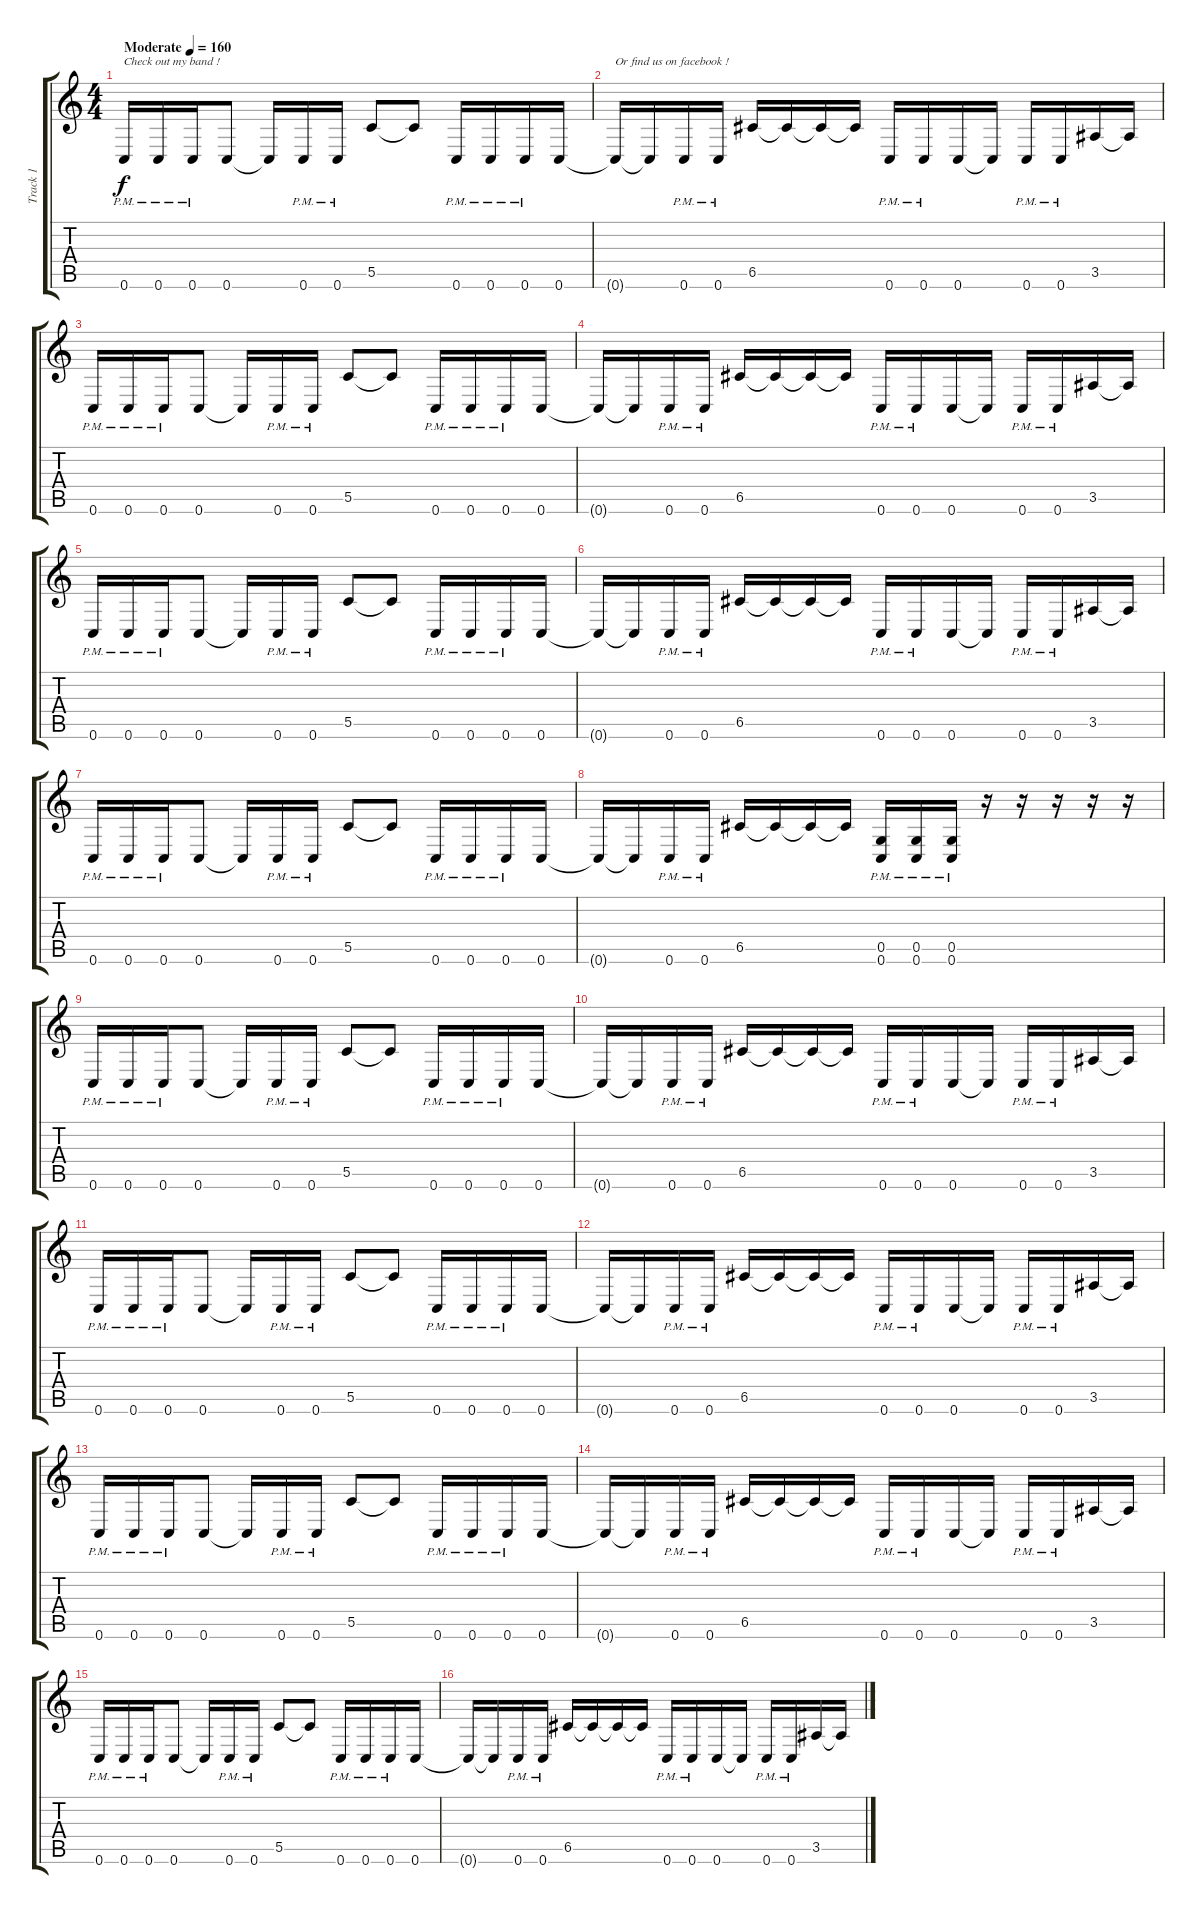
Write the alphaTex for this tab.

\track ("Track 1" "Track 1") {instrument distortionguitar}
\staff {score tabs}
\tuning (D4 A3 F3 C3 G2 C2) {hide}
\ts (4 4)
\tempo (160 "Moderate")
\clef g2
\ks c
0.6{pm}.16{txt "Check out my band !" dy f instrument distortionguitar} 0.6{pm}.16 0.6{pm}.16 0.6.8 0.6{t}.16 0.6{pm}.16 0.6{pm}.16 5.5.8 5.5{t}.8 0.6{pm}.16 0.6{pm}.16 0.6{pm}.16 0.6.16 |
0.6{t}.16{txt "Or find us on facebook !"} 0.6{t}.16 0.6{pm}.16 0.6{pm}.16 6.5.16 6.5{t}.16 6.5{t}.16 6.5{t}.16 0.6{pm}.16 0.6{pm}.16 0.6.16 0.6{t}.16 0.6{pm}.16 0.6{pm}.16 3.5.16 3.5{t}.16 |
0.6{pm}.16 0.6{pm}.16 0.6{pm}.16 0.6.8 0.6{t}.16 0.6{pm}.16 0.6{pm}.16 5.5.8 5.5{t}.8 0.6{pm}.16 0.6{pm}.16 0.6{pm}.16 0.6.16 |
0.6{t}.16 0.6{t}.16 0.6{pm}.16 0.6{pm}.16 6.5.16 6.5{t}.16 6.5{t}.16 6.5{t}.16 0.6{pm}.16 0.6{pm}.16 0.6.16 0.6{t}.16 0.6{pm}.16 0.6{pm}.16 3.5.16 3.5{t}.16 |
0.6{pm}.16 0.6{pm}.16 0.6{pm}.16 0.6.8 0.6{t}.16 0.6{pm}.16 0.6{pm}.16 5.5.8 5.5{t}.8 0.6{pm}.16 0.6{pm}.16 0.6{pm}.16 0.6.16 |
0.6{t}.16 0.6{t}.16 0.6{pm}.16 0.6{pm}.16 6.5.16 6.5{t}.16 6.5{t}.16 6.5{t}.16 0.6{pm}.16 0.6{pm}.16 0.6.16 0.6{t}.16 0.6{pm}.16 0.6{pm}.16 3.5.16 3.5{t}.16 |
0.6{pm}.16 0.6{pm}.16 0.6{pm}.16 0.6.8 0.6{t}.16 0.6{pm}.16 0.6{pm}.16 5.5.8 5.5{t}.8 0.6{pm}.16 0.6{pm}.16 0.6{pm}.16 0.6.16 |
0.6{t}.16 0.6{t}.16 0.6{pm}.16 0.6{pm}.16 6.5.16 6.5{t}.16 6.5{t}.16 6.5{t}.16 (0.5{pm} 0.6{pm}).16 (0.5{pm} 0.6{pm}).16 (0.5{pm} 0.6{pm}).16 r.16 r.16 r.16 r.16 r.16 |
0.6{pm}.16 0.6{pm}.16 0.6{pm}.16 0.6.8 0.6{t}.16 0.6{pm}.16 0.6{pm}.16 5.5.8 5.5{t}.8 0.6{pm}.16 0.6{pm}.16 0.6{pm}.16 0.6.16 |
0.6{t}.16 0.6{t}.16 0.6{pm}.16 0.6{pm}.16 6.5.16 6.5{t}.16 6.5{t}.16 6.5{t}.16 0.6{pm}.16 0.6{pm}.16 0.6.16 0.6{t}.16 0.6{pm}.16 0.6{pm}.16 3.5.16 3.5{t}.16 |
0.6{pm}.16 0.6{pm}.16 0.6{pm}.16 0.6.8 0.6{t}.16 0.6{pm}.16 0.6{pm}.16 5.5.8 5.5{t}.8 0.6{pm}.16 0.6{pm}.16 0.6{pm}.16 0.6.16 |
0.6{t}.16 0.6{t}.16 0.6{pm}.16 0.6{pm}.16 6.5.16 6.5{t}.16 6.5{t}.16 6.5{t}.16 0.6{pm}.16 0.6{pm}.16 0.6.16 0.6{t}.16 0.6{pm}.16 0.6{pm}.16 3.5.16 3.5{t}.16 |
0.6{pm}.16 0.6{pm}.16 0.6{pm}.16 0.6.8 0.6{t}.16 0.6{pm}.16 0.6{pm}.16 5.5.8 5.5{t}.8 0.6{pm}.16 0.6{pm}.16 0.6{pm}.16 0.6.16 |
0.6{t}.16 0.6{t}.16 0.6{pm}.16 0.6{pm}.16 6.5.16 6.5{t}.16 6.5{t}.16 6.5{t}.16 0.6{pm}.16 0.6{pm}.16 0.6.16 0.6{t}.16 0.6{pm}.16 0.6{pm}.16 3.5.16 3.5{t}.16 |
0.6{pm}.16 0.6{pm}.16 0.6{pm}.16 0.6.8 0.6{t}.16 0.6{pm}.16 0.6{pm}.16 5.5.8 5.5{t}.8 0.6{pm}.16 0.6{pm}.16 0.6{pm}.16 0.6.16 |
0.6{t}.16 0.6{t}.16 0.6{pm}.16 0.6{pm}.16 6.5.16 6.5{t}.16 6.5{t}.16 6.5{t}.16 0.6{pm}.16 0.6{pm}.16 0.6.16 0.6{t}.16 0.6{pm}.16 0.6{pm}.16 3.5.16 3.5{t}.16
